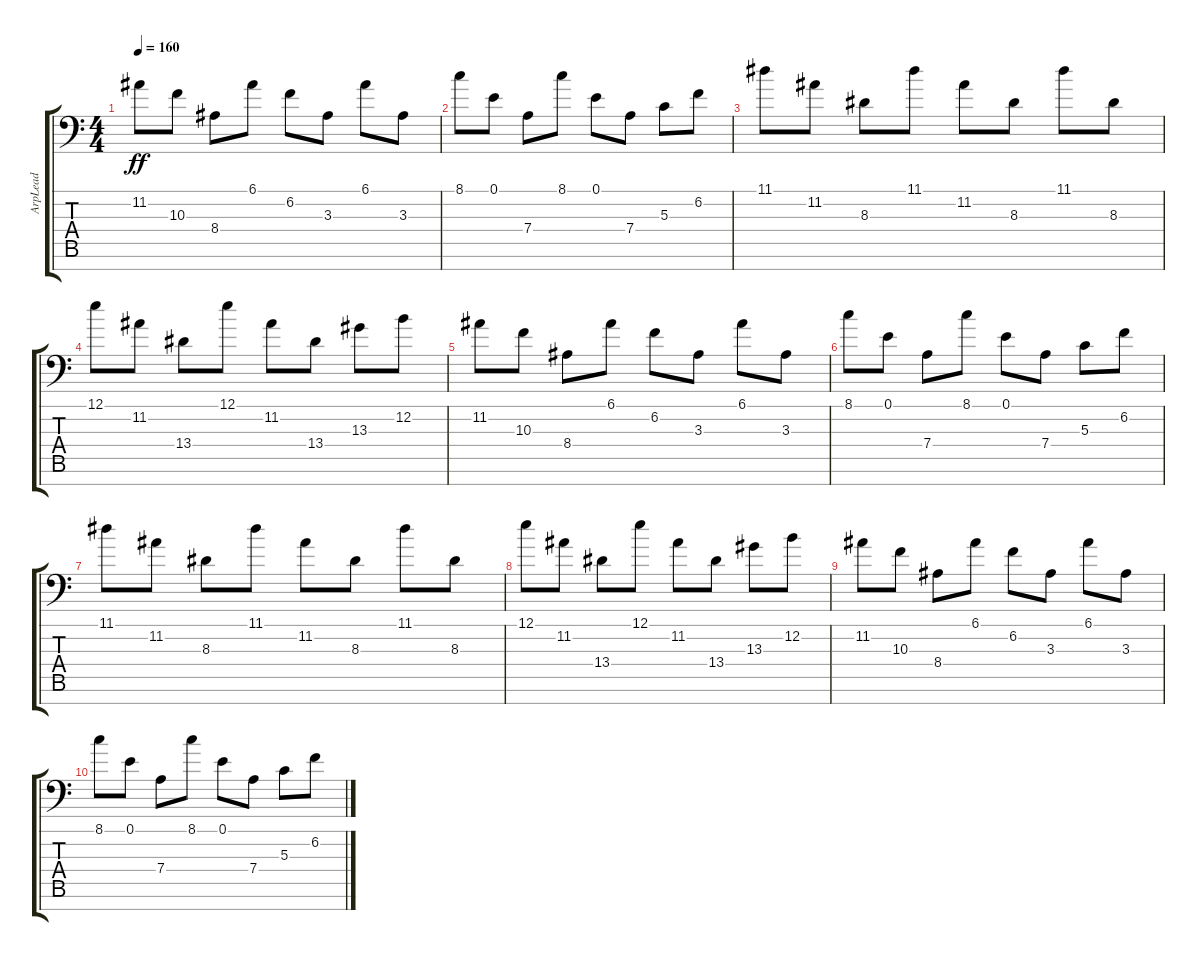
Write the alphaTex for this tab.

\track ("ArpLead" "ArpLead") {instrument lead2sawtooth}
\staff {score tabs}
\tuning (E4 B3 G3 D3 A2 E2 C-1) {hide}
\ts (4 4)
\tempo 160
\clef f4
\ks c
11.2.8{dy ff} 10.3.8 8.4.8 6.1.8 6.2.8 3.3.8 6.1.8 3.3.8 |
8.1.8 0.1.8 7.4.8 8.1.8 0.1.8 7.4.8 5.3.8 6.2.8 |
11.1.8 11.2.8 8.3.8 11.1.8 11.2.8 8.3.8 11.1.8 8.3.8 |
12.1.8 11.2.8 13.4.8 12.1.8 11.2.8 13.4.8 13.3.8 12.2.8 |
11.2.8 10.3.8 8.4.8 6.1.8 6.2.8 3.3.8 6.1.8 3.3.8 |
8.1.8 0.1.8 7.4.8 8.1.8 0.1.8 7.4.8 5.3.8 6.2.8 |
11.1.8 11.2.8 8.3.8 11.1.8 11.2.8 8.3.8 11.1.8 8.3.8 |
12.1.8 11.2.8 13.4.8 12.1.8 11.2.8 13.4.8 13.3.8 12.2.8 |
11.2.8 10.3.8 8.4.8 6.1.8 6.2.8 3.3.8 6.1.8 3.3.8 |
8.1.8 0.1.8 7.4.8 8.1.8 0.1.8 7.4.8 5.3.8 6.2.8
